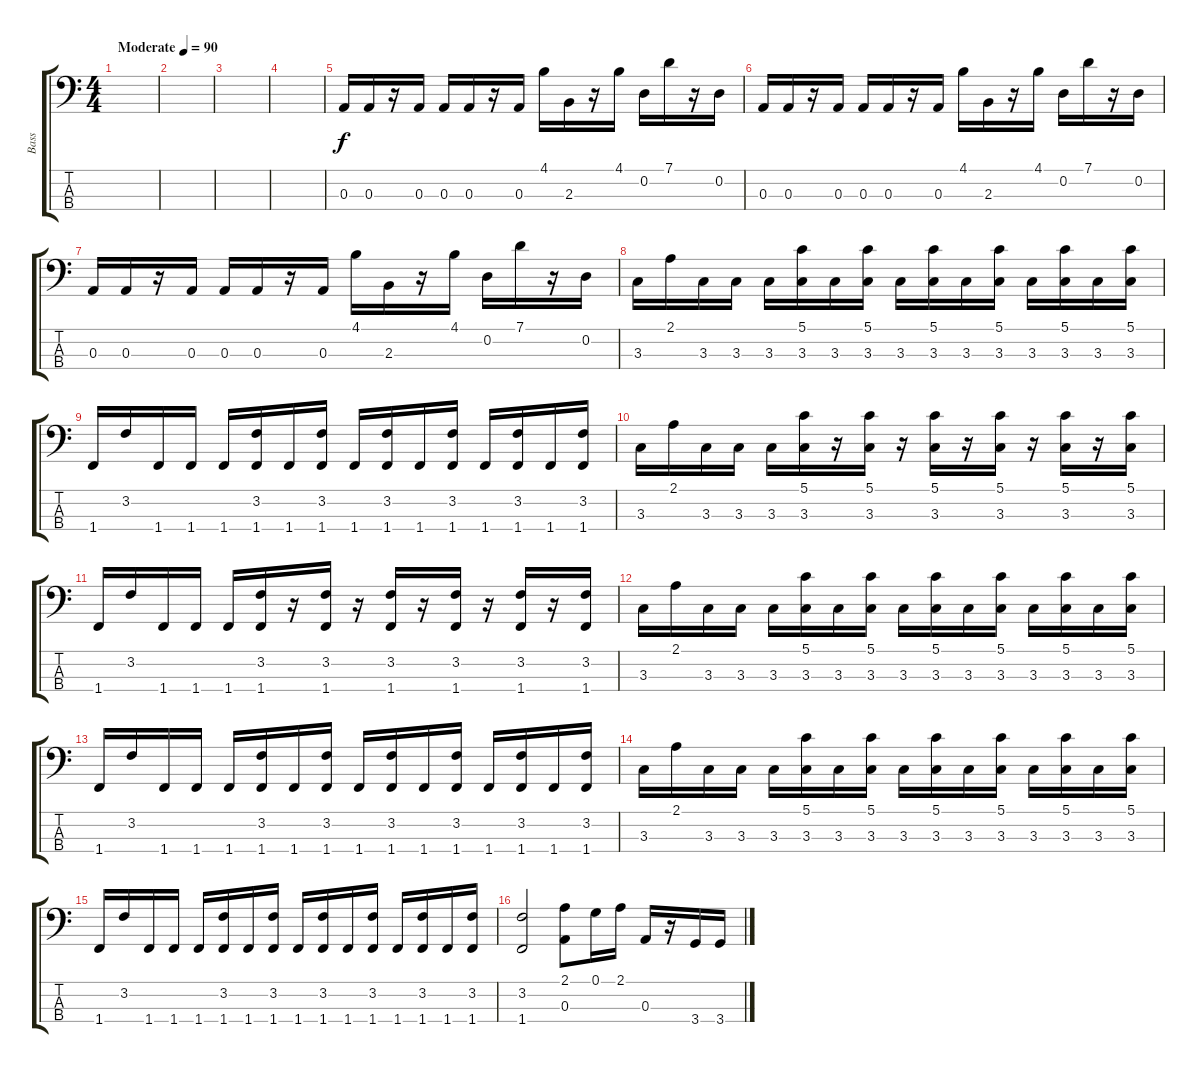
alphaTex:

\track ("Bass" "Bass") {instrument electricbassfinger}
\staff {score tabs}
\tuning (G2 D2 A1 E1) {hide}
\ts (4 4)
\tempo (90 "Moderate")
\clef f4
\ks c
|
|
|
|
0.3.16 0.3.16 r.16 0.3.16 0.3.16 0.3.16 r.16 0.3.16 4.1.16 2.3.16 r.16 4.1.16 0.2.16 7.1.16 r.16 0.2.16 |
0.3.16 0.3.16 r.16 0.3.16 0.3.16 0.3.16 r.16 0.3.16 4.1.16 2.3.16 r.16 4.1.16 0.2.16 7.1.16 r.16 0.2.16 |
0.3.16 0.3.16 r.16 0.3.16 0.3.16 0.3.16 r.16 0.3.16 4.1.16 2.3.16 r.16 4.1.16 0.2.16 7.1.16 r.16 0.2.16 |
3.3.16 2.1.16 3.3.16 3.3.16 3.3.16 (5.1 3.3).16 3.3.16 (5.1 3.3).16 3.3.16 (5.1 3.3).16 3.3.16 (5.1 3.3).16 3.3.16 (5.1 3.3).16 3.3.16 (5.1 3.3).16 |
1.4.16 3.2.16 1.4.16 1.4.16 1.4.16 (3.2 1.4).16 1.4.16 (3.2 1.4).16 1.4.16 (3.2 1.4).16 1.4.16 (3.2 1.4).16 1.4.16 (3.2 1.4).16 1.4.16 (3.2 1.4).16 |
3.3.16 2.1.16 3.3.16 3.3.16 3.3.16 (5.1 3.3).16 r.16 (5.1 3.3).16 r.16 (5.1 3.3).16 r.16 (5.1 3.3).16 r.16 (5.1 3.3).16 r.16 (5.1 3.3).16 |
1.4.16 3.2.16 1.4.16 1.4.16 1.4.16 (3.2 1.4).16 r.16 (3.2 1.4).16 r.16 (3.2 1.4).16 r.16 (3.2 1.4).16 r.16 (3.2 1.4).16 r.16 (3.2 1.4).16 |
3.3.16 2.1.16 3.3.16 3.3.16 3.3.16 (5.1 3.3).16 3.3.16 (5.1 3.3).16 3.3.16 (5.1 3.3).16 3.3.16 (5.1 3.3).16 3.3.16 (5.1 3.3).16 3.3.16 (5.1 3.3).16 |
1.4.16 3.2.16 1.4.16 1.4.16 1.4.16 (3.2 1.4).16 1.4.16 (3.2 1.4).16 1.4.16 (3.2 1.4).16 1.4.16 (3.2 1.4).16 1.4.16 (3.2 1.4).16 1.4.16 (3.2 1.4).16 |
3.3.16 2.1.16 3.3.16 3.3.16 3.3.16 (5.1 3.3).16 3.3.16 (5.1 3.3).16 3.3.16 (5.1 3.3).16 3.3.16 (5.1 3.3).16 3.3.16 (5.1 3.3).16 3.3.16 (5.1 3.3).16 |
1.4.16 3.2.16 1.4.16 1.4.16 1.4.16 (3.2 1.4).16 1.4.16 (3.2 1.4).16 1.4.16 (3.2 1.4).16 1.4.16 (3.2 1.4).16 1.4.16 (3.2 1.4).16 1.4.16 (3.2 1.4).16 |
(3.2 1.4).2 (2.1 0.3).8 0.1.16 2.1.16 0.3.16 r.16 3.4.16 3.4.16
